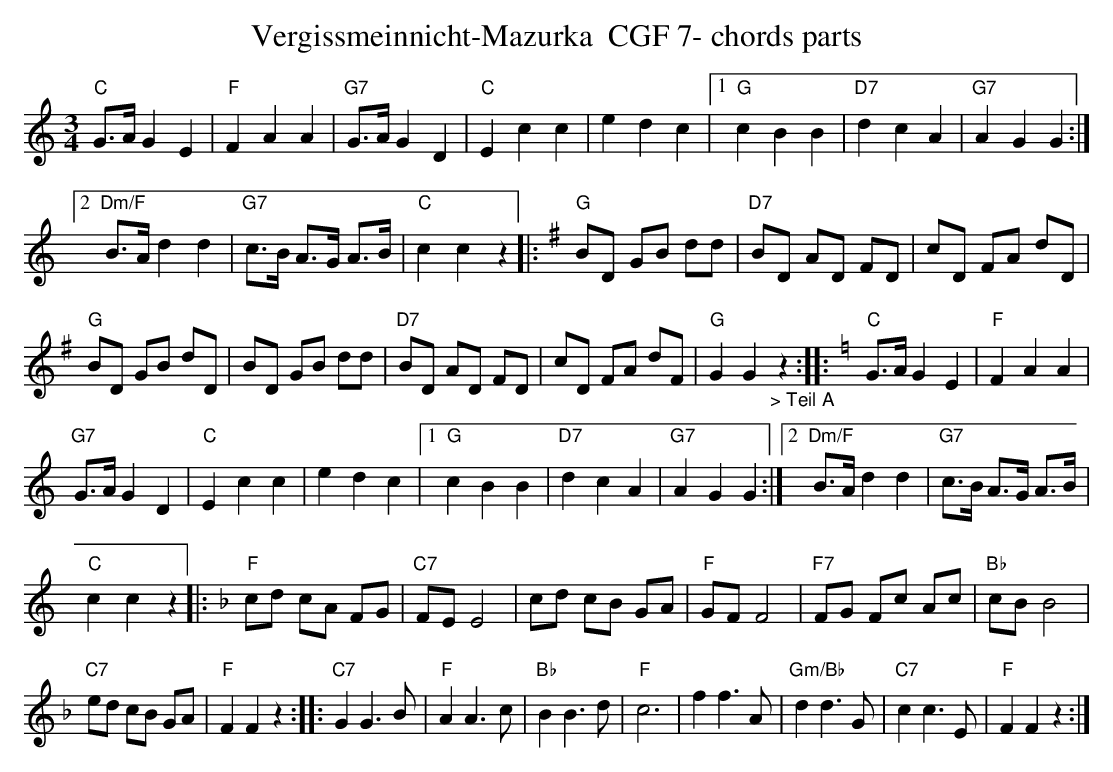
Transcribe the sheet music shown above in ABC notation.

X:1
T:Vergissmeinnicht-Mazurka  CGF 7- chords parts
M:3/4
L:1/8
K:Cmaj%%MIDI gchordon
"C"G>A G2E2 | "F"F2A2A2 | "G7"G>A G2D2 | "C"E2c2c2 | e2d2c2 |1 "G"c2B2B2 | "D7"d2c2A2 | "G7"A2G2G2 :|2
"Dm/F"B>A d2d2 | "G7"c>B A>G A>B | "C"c2c2z2 |: [K:Gmaj] "G"BD GB dd | "D7"BD AD FD | cD FA dD |
"G"BD GB dD | BD GB dd | "D7"BD AD FD | cD FA dF | "G"G2G2"_> Teil A"z2 :: [K:Cmaj] "C"G>A G2E2 | "F"F2A2A2 |
"G7"G>A G2D2 | "C"E2c2c2 | e2d2c2 |1 "G"c2B2B2 | "D7"d2c2A2 | "G7"A2G2G2 :|2 "Dm/F"B>A d2d2 | "G7"c>B A>G A>B |
"C"c2c2z2 |: [K:Fmaj] "F"cd cA FG | "C7"FE E4 | cd cB GA | "F"GF F4 | "F7"FG Fc Ac | "Bb"cB B4 |
"C7"ed cB GA | "F"F2F2z2 :: [L:1/4] "C7"GG>B | "F"AA>c | "Bb"BB>d | "F"c3 | ff>A | "Gm/Bb"dd>G | "C7"cc>E | "F"FFz :|
